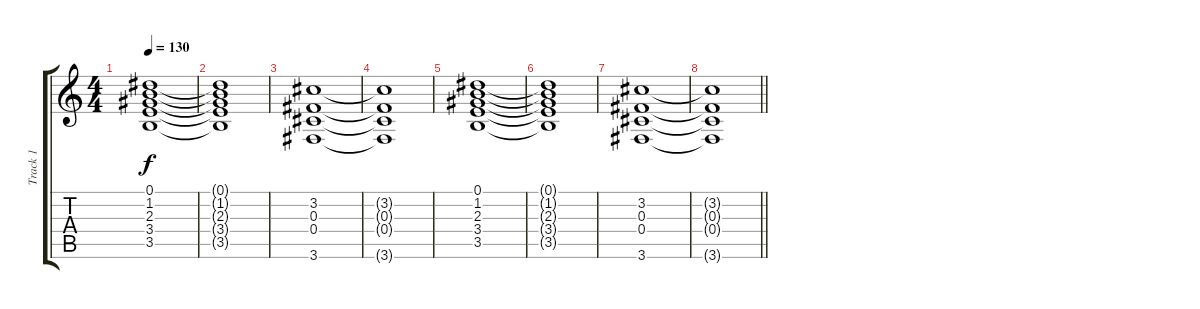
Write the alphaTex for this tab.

\track ("Track 1" "Track 1") {instrument electricguitarclean}
\staff {score tabs}
\tuning (Eb4 Bb3 Gb3 Db3 Ab2 Eb2) {hide}
\ts (4 4)
\tempo 130
\clef g2
\ks c
(0.1 1.2 2.3 3.4 3.5).1{dy f} |
(0.1{t} 1.2{t} 2.3{t} 3.4{t} 3.5{t}).1 |
(3.2 0.3 0.4 3.6).1 |
(3.2{t} 0.3{t} 0.4{t} 3.6{t}).1 |
(0.1 1.2 2.3 3.4 3.5).1 |
(0.1{t} 1.2{t} 2.3{t} 3.4{t} 3.5{t}).1 |
(3.2 0.3 0.4 3.6).1 |
\barLineRight lightlight
(3.2{t} 0.3{t} 0.4{t} 3.6{t}).1
